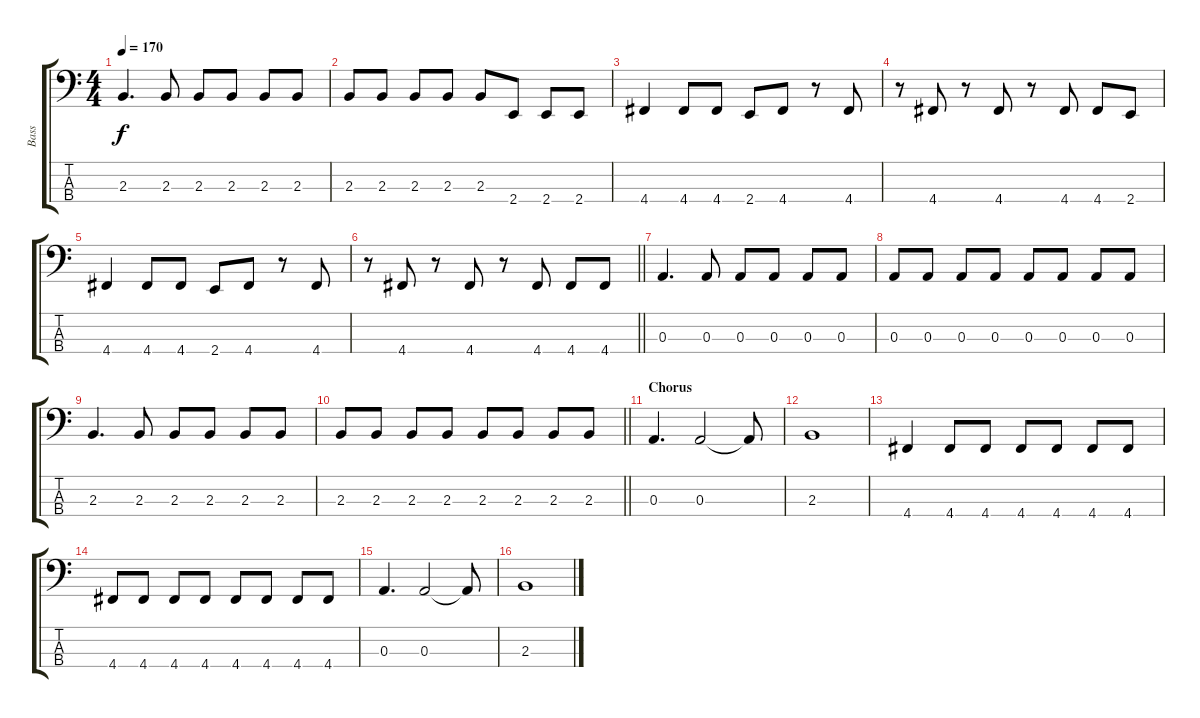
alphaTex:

\track ("Bass" "Bass") {instrument electricbassfinger}
\staff {score tabs}
\tuning (G2 D2 A1 D1) {hide}
\ts (4 4)
\tempo 170
\clef f4
\ks c
2.3.4{d dy f} 2.3.8 2.3.8 2.3.8 2.3.8 2.3.8 |
2.3.8 2.3.8 2.3.8 2.3.8 2.3.8 2.4.8 2.4.8 2.4.8 |
4.4.4 4.4.8 4.4.8 2.4.8 4.4.8 r.8 4.4.8 |
r.8 4.4.8 r.8 4.4.8 r.8 4.4.8 4.4.8 2.4.8 |
4.4.4 4.4.8 4.4.8 2.4.8 4.4.8 r.8 4.4.8 |
\barLineRight lightlight
r.8 4.4.8 r.8 4.4.8 r.8 4.4.8 4.4.8 4.4.8 |
0.3.4{d} 0.3.8 0.3.8 0.3.8 0.3.8 0.3.8 |
0.3.8 0.3.8 0.3.8 0.3.8 0.3.8 0.3.8 0.3.8 0.3.8 |
2.3.4{d} 2.3.8 2.3.8 2.3.8 2.3.8 2.3.8 |
\barLineRight lightlight
2.3.8 2.3.8 2.3.8 2.3.8 2.3.8 2.3.8 2.3.8 2.3.8 |
\section ("" "Chorus")
0.3.4{d} 0.3.2 0.3{t}.8 |
2.3.1 |
4.4.4 4.4.8 4.4.8 4.4.8 4.4.8 4.4.8 4.4.8 |
4.4.8 4.4.8 4.4.8 4.4.8 4.4.8 4.4.8 4.4.8 4.4.8 |
0.3.4{d} 0.3.2 0.3{t}.8 |
2.3.1
